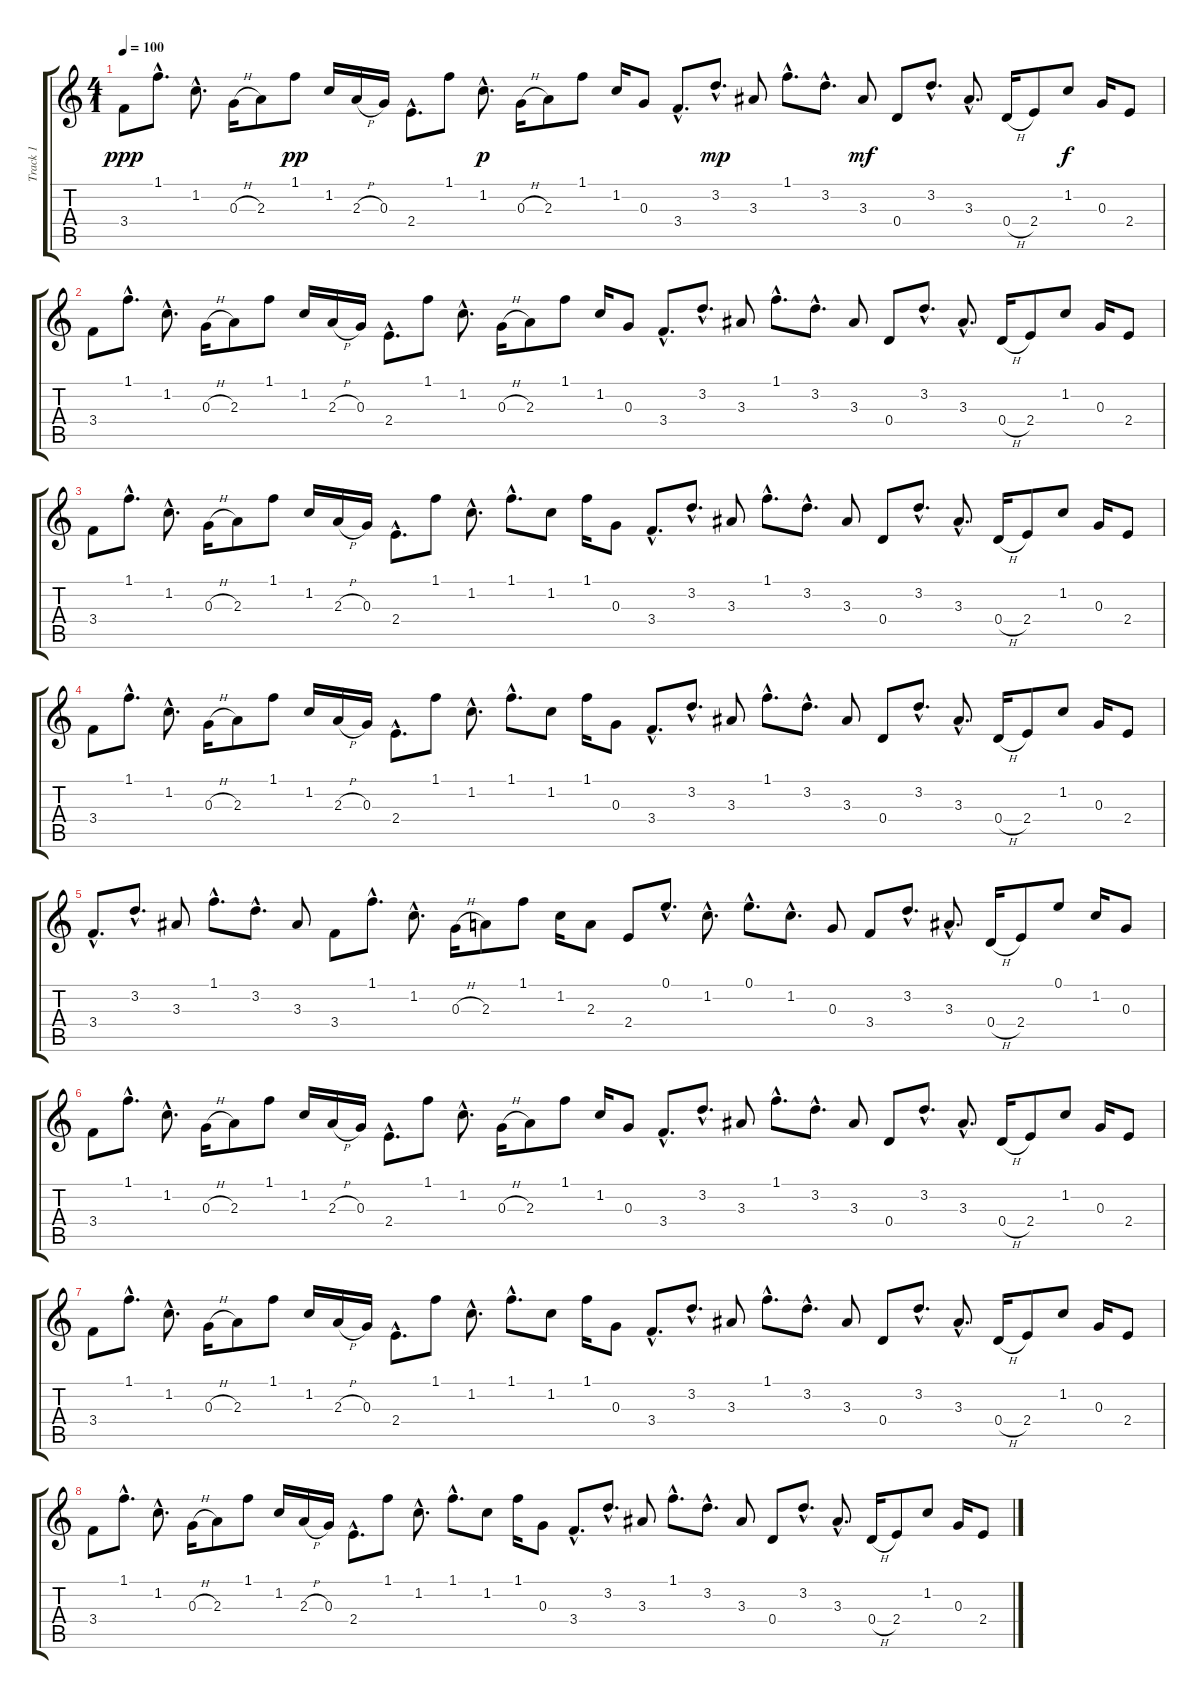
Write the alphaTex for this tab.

\track ("Track 1" "Track 1") {instrument acousticguitarnylon}
\staff {score tabs}
\tuning (E4 B3 G3 D3 A2 E2) {hide}
\ts (4 1)
\tempo 100
\clef g2
\ks c
3.4.8{dy ppp instrument acousticguitarnylon} 1.1{hac}.8{d} 1.2{hac}.8{d} 0.3{h}.16 2.3.8 1.1.8{dy pp} 1.2.16 2.3{h}.16 0.3.16 2.4{hac}.8{d} 1.1.8 1.2{hac}.8{d dy p} 0.3{h}.16 2.3.8 1.1.8 1.2.16 0.3.8 3.4{hac}.8{d} 3.2{hac}.8{d dy mp} 3.3.8 1.1{hac}.8{d} 3.2{hac}.8{d} 3.3.8{dy mf} 0.4.8 3.2{hac}.8{d} 3.3{hac}.8{d} 0.4{h}.16 2.4.8 1.2.8{dy f} 0.3.16 2.4.8 |
3.4.8 1.1{hac}.8{d} 1.2{hac}.8{d} 0.3{h}.16 2.3.8 1.1.8 1.2.16 2.3{h}.16 0.3.16 2.4{hac}.8{d} 1.1.8 1.2{hac}.8{d} 0.3{h}.16 2.3.8 1.1.8 1.2.16 0.3.8 3.4{hac}.8{d} 3.2{hac}.8{d} 3.3.8 1.1{hac}.8{d} 3.2{hac}.8{d} 3.3.8 0.4.8 3.2{hac}.8{d} 3.3{hac}.8{d} 0.4{h}.16 2.4.8 1.2.8 0.3.16 2.4.8 |
3.4.8 1.1{hac}.8{d} 1.2{hac}.8{d} 0.3{h}.16 2.3.8 1.1.8 1.2.16 2.3{h}.16 0.3.16 2.4{hac}.8{d} 1.1.8 1.2{hac}.8{d} 1.1{hac}.8{d} 1.2.8 1.1.16 0.3.8 3.4{hac}.8{d} 3.2{hac}.8{d} 3.3.8 1.1{hac}.8{d} 3.2{hac}.8{d} 3.3.8 0.4.8 3.2{hac}.8{d} 3.3{hac}.8{d} 0.4{h}.16 2.4.8 1.2.8 0.3.16 2.4.8 |
3.4.8 1.1{hac}.8{d} 1.2{hac}.8{d} 0.3{h}.16 2.3.8 1.1.8 1.2.16 2.3{h}.16 0.3.16 2.4{hac}.8{d} 1.1.8 1.2{hac}.8{d} 1.1{hac}.8{d} 1.2.8 1.1.16 0.3.8 3.4{hac}.8{d} 3.2{hac}.8{d} 3.3.8 1.1{hac}.8{d} 3.2{hac}.8{d} 3.3.8 0.4.8 3.2{hac}.8{d} 3.3{hac}.8{d} 0.4{h}.16 2.4.8 1.2.8 0.3.16 2.4.8 |
3.4{hac}.8{d} 3.2{hac}.8{d} 3.3.8 1.1{hac}.8{d} 3.2{hac}.8{d} 3.3.8 3.4.8 1.1{hac}.8{d} 1.2{hac}.8{d} 0.3{h}.16 2.3.8 1.1.8 1.2.16 2.3.8 2.4.8 0.1{hac}.8{d} 1.2{hac}.8{d} 0.1{hac}.8{d} 1.2{hac}.8{d} 0.3.8 3.4.8 3.2{hac}.8{d} 3.3{hac}.8{d} 0.4{h}.16 2.4.8 0.1.8 1.2.16 0.3.8 |
3.4.8 1.1{hac}.8{d} 1.2{hac}.8{d} 0.3{h}.16 2.3.8 1.1.8 1.2.16 2.3{h}.16 0.3.16 2.4{hac}.8{d} 1.1.8 1.2{hac}.8{d} 0.3{h}.16 2.3.8 1.1.8 1.2.16 0.3.8 3.4{hac}.8{d} 3.2{hac}.8{d} 3.3.8 1.1{hac}.8{d} 3.2{hac}.8{d} 3.3.8 0.4.8 3.2{hac}.8{d} 3.3{hac}.8{d} 0.4{h}.16 2.4.8 1.2.8 0.3.16 2.4.8 |
3.4.8 1.1{hac}.8{d} 1.2{hac}.8{d} 0.3{h}.16 2.3.8 1.1.8 1.2.16 2.3{h}.16 0.3.16 2.4{hac}.8{d} 1.1.8 1.2{hac}.8{d} 1.1{hac}.8{d} 1.2.8 1.1.16 0.3.8 3.4{hac}.8{d} 3.2{hac}.8{d} 3.3.8 1.1{hac}.8{d} 3.2{hac}.8{d} 3.3.8 0.4.8 3.2{hac}.8{d} 3.3{hac}.8{d} 0.4{h}.16 2.4.8 1.2.8 0.3.16 2.4.8 |
3.4.8 1.1{hac}.8{d} 1.2{hac}.8{d} 0.3{h}.16 2.3.8 1.1.8 1.2.16 2.3{h}.16 0.3.16 2.4{hac}.8{d} 1.1.8 1.2{hac}.8{d} 1.1{hac}.8{d} 1.2.8 1.1.16 0.3.8 3.4{hac}.8{d} 3.2{hac}.8{d} 3.3.8 1.1{hac}.8{d} 3.2{hac}.8{d} 3.3.8 0.4.8 3.2{hac}.8{d} 3.3{hac}.8{d} 0.4{h}.16 2.4.8 1.2.8 0.3.16 2.4.8
